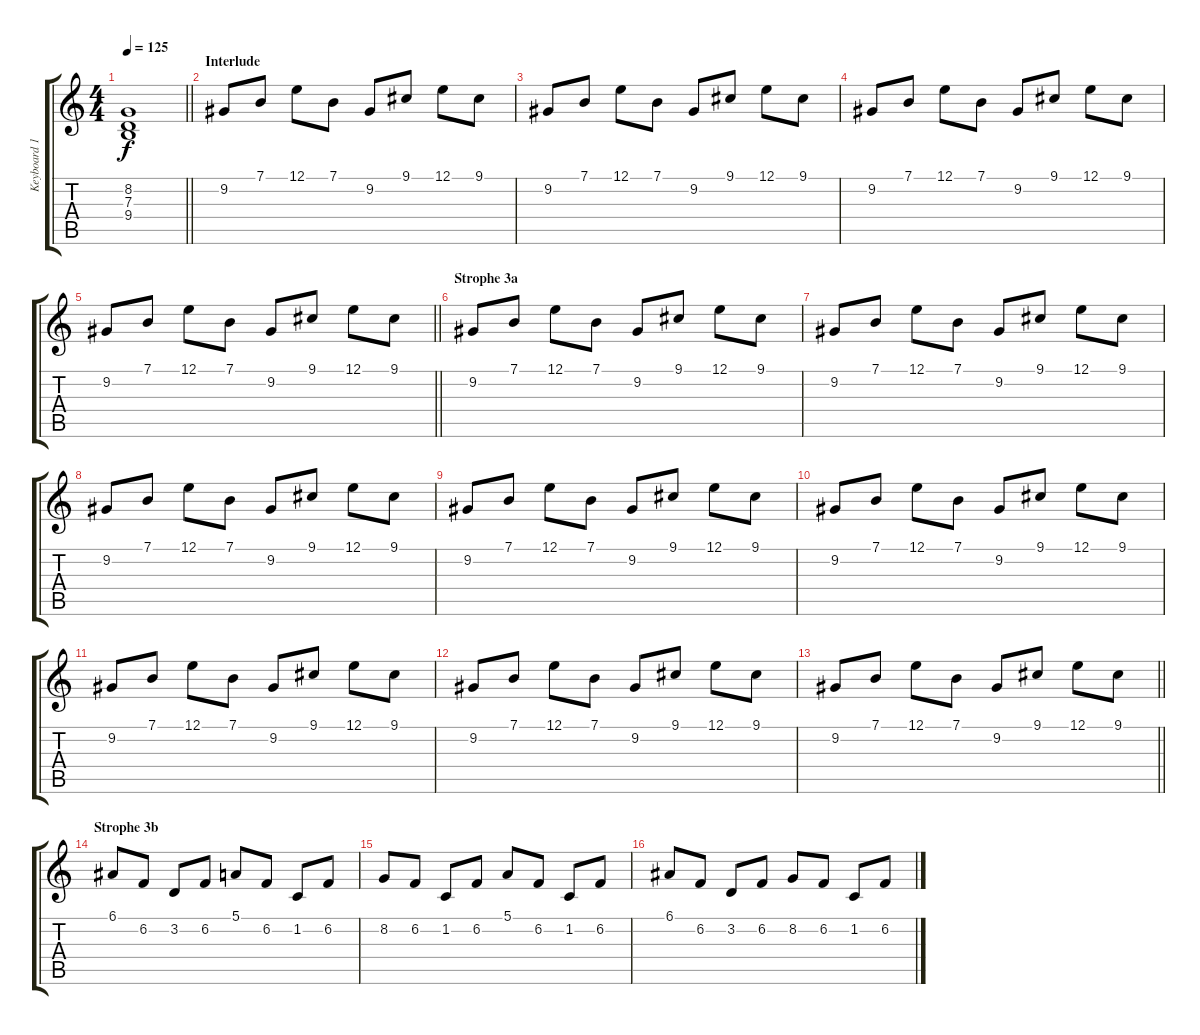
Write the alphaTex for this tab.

\track ("Keyboard 1" "Keyboard 1") {instrument drawbarorgan}
\staff {score tabs}
\tuning (E4 B3 G3 D3 A2 E2) {hide}
\ts (4 4)
\tempo 125
\clef g2
\barLineRight lightlight
\ks c
(8.2{t} 7.3{t} 9.4{t}).1{dy f} |
\section ("" "Interlude")
9.2.8{instrument vibraphone} 7.1.8 12.1.8 7.1.8 9.2.8 9.1.8 12.1.8 9.1.8 |
9.2.8 7.1.8 12.1.8 7.1.8 9.2.8 9.1.8 12.1.8 9.1.8 |
9.2.8 7.1.8 12.1.8 7.1.8 9.2.8 9.1.8 12.1.8 9.1.8 |
\barLineRight lightlight
9.2.8 7.1.8 12.1.8 7.1.8 9.2.8 9.1.8 12.1.8 9.1.8 |
\section ("" "Strophe 3a")
9.2.8 7.1.8 12.1.8 7.1.8 9.2.8 9.1.8 12.1.8 9.1.8 |
9.2.8 7.1.8 12.1.8 7.1.8 9.2.8 9.1.8 12.1.8 9.1.8 |
9.2.8 7.1.8 12.1.8 7.1.8 9.2.8 9.1.8 12.1.8 9.1.8 |
9.2.8 7.1.8 12.1.8 7.1.8 9.2.8 9.1.8 12.1.8 9.1.8 |
9.2.8 7.1.8 12.1.8 7.1.8 9.2.8 9.1.8 12.1.8 9.1.8 |
9.2.8 7.1.8 12.1.8 7.1.8 9.2.8 9.1.8 12.1.8 9.1.8 |
9.2.8 7.1.8 12.1.8 7.1.8 9.2.8 9.1.8 12.1.8 9.1.8 |
\barLineRight lightlight
9.2.8 7.1.8 12.1.8 7.1.8 9.2.8 9.1.8 12.1.8 9.1.8 |
\section ("" "Strophe 3b")
6.1.8 6.2.8 3.2.8 6.2.8 5.1.8 6.2.8 1.2.8 6.2.8 |
8.2.8 6.2.8 1.2.8 6.2.8 5.1.8 6.2.8 1.2.8 6.2.8 |
6.1.8 6.2.8 3.2.8 6.2.8 8.2.8 6.2.8 1.2.8 6.2.8
